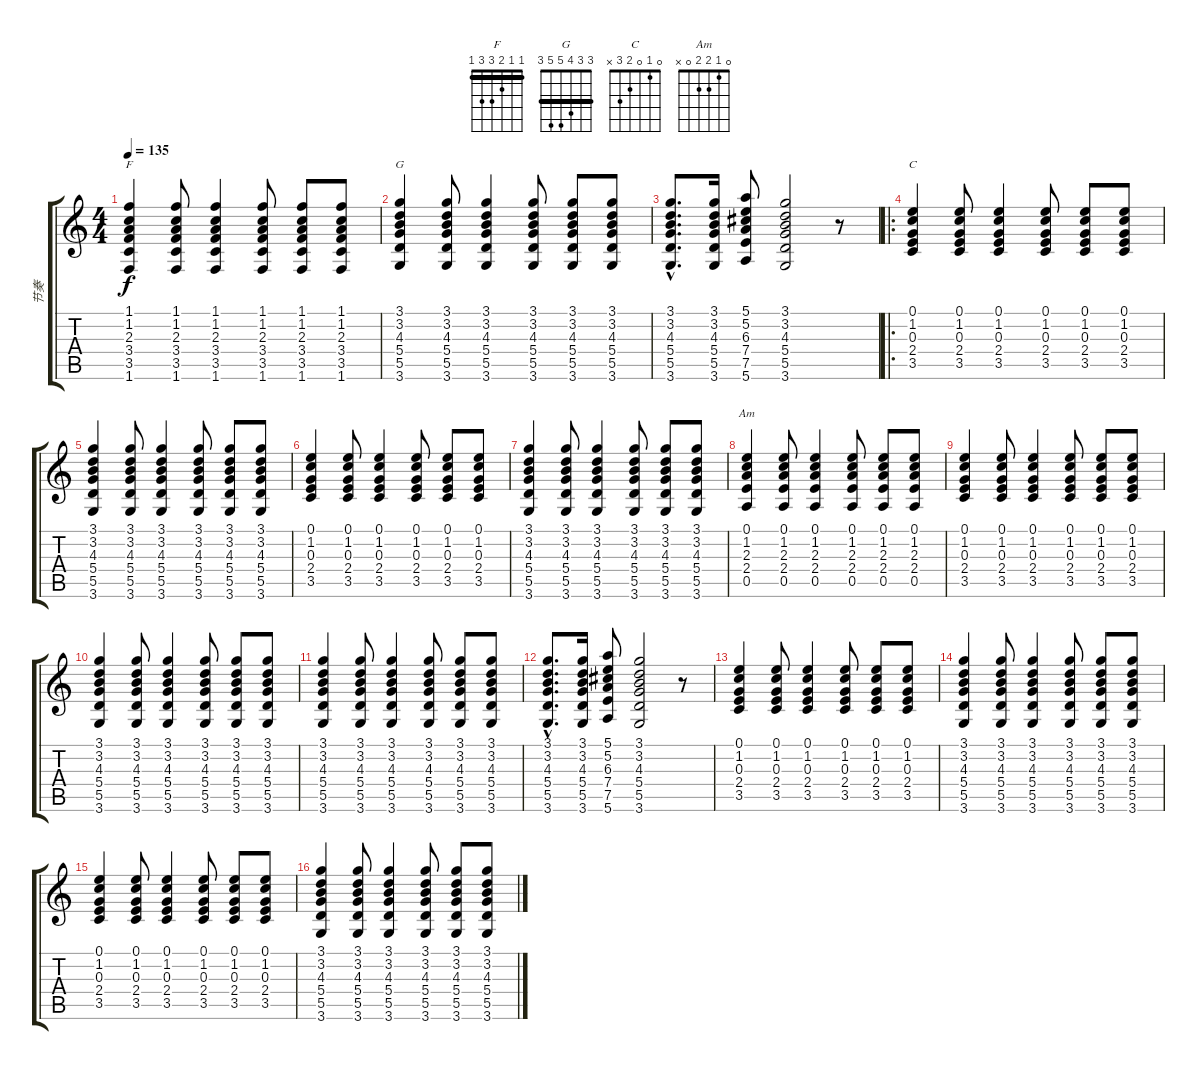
\track ("节奏" "节奏") {instrument acousticguitarsteel}
\staff {score tabs}
\tuning (E4 B3 G3 D3 A2 E2) {hide}
\chord ("F" 1 1 2 3 3 1) {barre 1}
\chord ("G" 3 3 4 5 5 3) {barre 3}
\chord ("C" 0 1 0 2 3 x)
\chord ("Am" 0 1 2 2 0 x)
\ts (4 4)
\tempo 135
\clef g2
\ks c
(1.1 1.2 2.3 3.4 3.5 1.6).4{ch "F" dy f} (1.1 1.2 2.3 3.4 3.5 1.6).8 (1.1 1.2 2.3 3.4 3.5 1.6).4 (1.1 1.2 2.3 3.4 3.5 1.6).8 (1.1 1.2 2.3 3.4 3.5 1.6).8 (1.1 1.2 2.3 3.4 3.5 1.6).8 |
(3.1 3.2 4.3 5.4 5.5 3.6).4{ch "G"} (3.1 3.2 4.3 5.4 5.5 3.6).8 (3.1 3.2 4.3 5.4 5.5 3.6).4 (3.1 3.2 4.3 5.4 5.5 3.6).8 (3.1 3.2 4.3 5.4 5.5 3.6).8 (3.1 3.2 4.3 5.4 5.5 3.6).8 |
(3.1{hac} 3.2{hac} 4.3{hac} 5.4{hac} 5.5{hac} 3.6{hac}).8{d} (3.1 3.2 4.3 5.4 5.5 3.6).16 (5.1 5.2 6.3 7.4 7.5 5.6).8 (3.1 3.2 4.3 5.4 5.5 3.6).2 r.8 |
\ro
(0.1 1.2 0.3 2.4 3.5).4{ch "C"} (0.1 1.2 0.3 2.4 3.5).8 (0.1 1.2 0.3 2.4 3.5).4 (0.1 1.2 0.3 2.4 3.5).8 (0.1 1.2 0.3 2.4 3.5).8 (0.1 1.2 0.3 2.4 3.5).8 |
(3.1 3.2 4.3 5.4 5.5 3.6).4 (3.1 3.2 4.3 5.4 5.5 3.6).8 (3.1 3.2 4.3 5.4 5.5 3.6).4 (3.1 3.2 4.3 5.4 5.5 3.6).8 (3.1 3.2 4.3 5.4 5.5 3.6).8 (3.1 3.2 4.3 5.4 5.5 3.6).8 |
(0.1 1.2 0.3 2.4 3.5).4 (0.1 1.2 0.3 2.4 3.5).8 (0.1 1.2 0.3 2.4 3.5).4 (0.1 1.2 0.3 2.4 3.5).8 (0.1 1.2 0.3 2.4 3.5).8 (0.1 1.2 0.3 2.4 3.5).8 |
(3.1 3.2 4.3 5.4 5.5 3.6).4 (3.1 3.2 4.3 5.4 5.5 3.6).8 (3.1 3.2 4.3 5.4 5.5 3.6).4 (3.1 3.2 4.3 5.4 5.5 3.6).8 (3.1 3.2 4.3 5.4 5.5 3.6).8 (3.1 3.2 4.3 5.4 5.5 3.6).8 |
(0.1 1.2 2.3 2.4 0.5).4{ch "Am"} (0.1 1.2 2.3 2.4 0.5).8 (0.1 1.2 2.3 2.4 0.5).4 (0.1 1.2 2.3 2.4 0.5).8 (0.1 1.2 2.3 2.4 0.5).8 (0.1 1.2 2.3 2.4 0.5).8 |
(0.1 1.2 0.3 2.4 3.5).4 (0.1 1.2 0.3 2.4 3.5).8 (0.1 1.2 0.3 2.4 3.5).4 (0.1 1.2 0.3 2.4 3.5).8 (0.1 1.2 0.3 2.4 3.5).8 (0.1 1.2 0.3 2.4 3.5).8 |
(3.1 3.2 4.3 5.4 5.5 3.6).4 (3.1 3.2 4.3 5.4 5.5 3.6).8 (3.1 3.2 4.3 5.4 5.5 3.6).4 (3.1 3.2 4.3 5.4 5.5 3.6).8 (3.1 3.2 4.3 5.4 5.5 3.6).8 (3.1 3.2 4.3 5.4 5.5 3.6).8 |
(3.1 3.2 4.3 5.4 5.5 3.6).4 (3.1 3.2 4.3 5.4 5.5 3.6).8 (3.1 3.2 4.3 5.4 5.5 3.6).4 (3.1 3.2 4.3 5.4 5.5 3.6).8 (3.1 3.2 4.3 5.4 5.5 3.6).8 (3.1 3.2 4.3 5.4 5.5 3.6).8 |
(3.1{hac} 3.2{hac} 4.3{hac} 5.4{hac} 5.5{hac} 3.6{hac}).8{d} (3.1 3.2 4.3 5.4 5.5 3.6).16 (5.1 5.2 6.3 7.4 7.5 5.6).8 (3.1 3.2 4.3 5.4 5.5 3.6).2 r.8 |
(0.1 1.2 0.3 2.4 3.5).4 (0.1 1.2 0.3 2.4 3.5).8 (0.1 1.2 0.3 2.4 3.5).4 (0.1 1.2 0.3 2.4 3.5).8 (0.1 1.2 0.3 2.4 3.5).8 (0.1 1.2 0.3 2.4 3.5).8 |
(3.1 3.2 4.3 5.4 5.5 3.6).4 (3.1 3.2 4.3 5.4 5.5 3.6).8 (3.1 3.2 4.3 5.4 5.5 3.6).4 (3.1 3.2 4.3 5.4 5.5 3.6).8 (3.1 3.2 4.3 5.4 5.5 3.6).8 (3.1 3.2 4.3 5.4 5.5 3.6).8 |
(0.1 1.2 0.3 2.4 3.5).4 (0.1 1.2 0.3 2.4 3.5).8 (0.1 1.2 0.3 2.4 3.5).4 (0.1 1.2 0.3 2.4 3.5).8 (0.1 1.2 0.3 2.4 3.5).8 (0.1 1.2 0.3 2.4 3.5).8 |
(3.1 3.2 4.3 5.4 5.5 3.6).4 (3.1 3.2 4.3 5.4 5.5 3.6).8 (3.1 3.2 4.3 5.4 5.5 3.6).4 (3.1 3.2 4.3 5.4 5.5 3.6).8 (3.1 3.2 4.3 5.4 5.5 3.6).8 (3.1 3.2 4.3 5.4 5.5 3.6).8
